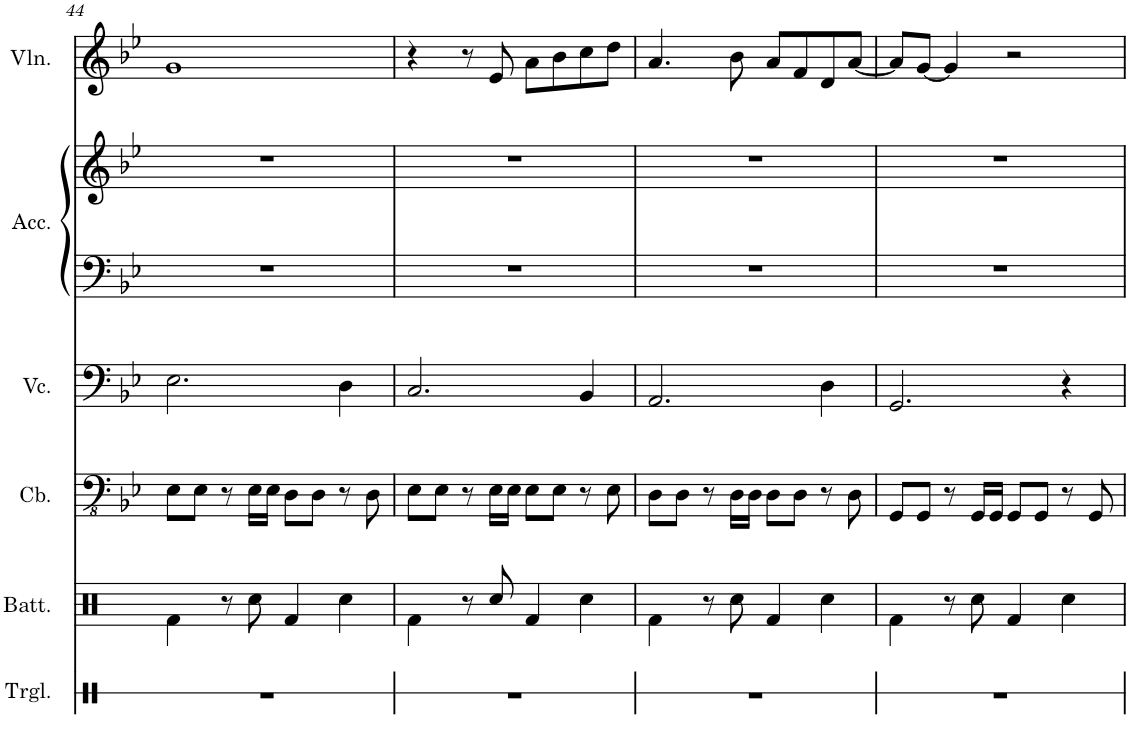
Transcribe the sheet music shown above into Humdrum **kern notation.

**kern	**kern	**kern	**kern	**kern	**kern	**kern
*part6	*part5	*part4	*part3	*part2	*part2	*part1
*staff7	*staff6	*staff5	*staff4	*staff3	*staff2	*staff1
*I"Triangle	*I"Batterie	*I"Contrebasse	*I"Violoncelle	*I"Accordéon	*	*I"Violon
*I'Trgl.	*I'Batt.	*I'Cb.	*I'Vc.	*I'Acc.	*	*I'Vln.
!!LO:PB:g=z
*clefX	*clefX	*clefFv4	*clefF4	*clefF4	*clefG2	*clefG2
*	*	*Trd7c12	*	*	*	*
*k[]	*k[]	*k[b-e-]	*k[b-e-]	*k[b-e-]	*k[b-e-]	*k[b-e-]
*M4/4	*M4/4	*M4/4	*M4/4	*M4/4	*M4/4	*M4/4
=44	=44	=44	=44	=44	=44	=44
1r	4Rf\	8EE-\L	2.E-\	1r	1r	1g
.	.	8EE-\J	.	.	.	.
.	8r	8r	.	.	.	.
.	8Rcc\	16EE-\LL	.	.	.	.
.	.	16EE-\JJ	.	.	.	.
.	4Rf/	8DD\L	.	.	.	.
.	.	8DD\J	.	.	.	.
.	4Rcc\	8r	4D\	.	.	.
.	.	8DD\	.	.	.	.
=45	=45	=45	=45	=45	=45	=45
1r	4Rf\	8EE-\L	2.C/	1r	1r	4r
.	.	8EE-\J	.	.	.	.
.	8r	8r	.	.	.	8r
.	8Rcc/	16EE-\LL	.	.	.	8e-/
.	.	16EE-\JJ	.	.	.	.
.	4Rf/	8EE-\L	.	.	.	8a\L
.	.	8EE-\J	.	.	.	8b-\
.	4Rcc\	8r	4BB-/	.	.	8cc\
.	.	8EE-\	.	.	.	8dd\J
=46	=46	=46	=46	=46	=46	=46
1r	4Rf\	8DD\L	2.AA/	1r	1r	4.a/
.	.	8DD\J	.	.	.	.
.	8r	8r	.	.	.	.
.	8Rcc\	16DD\LL	.	.	.	8b-\
.	.	16DD\JJ	.	.	.	.
.	4Rf/	8DD\L	.	.	.	8a/L
.	.	8DD\J	.	.	.	8f/
.	4Rcc\	8r	4D\	.	.	8d/
.	.	8DD\	.	.	.	[8a/J
=47	=47	=47	=47	=47	=47	=47
1r	4Rf\	8GGG/L	2.GG/	1r	1r	8a/L]
.	.	8GGG/J	.	.	.	[8g/J
.	8r	8r	.	.	.	4g/]
.	8Rcc\	16GGG/LL	.	.	.	.
.	.	16GGG/JJ	.	.	.	.
.	4Rf/	8GGG/L	.	.	.	2r
.	.	8GGG/J	.	.	.	.
.	4Rcc\	8r	4r	.	.	.
.	.	8GGG/	.	.	.	.
=	=	=	=	=	=	=
*-	*-	*-	*-	*-	*-	*-
